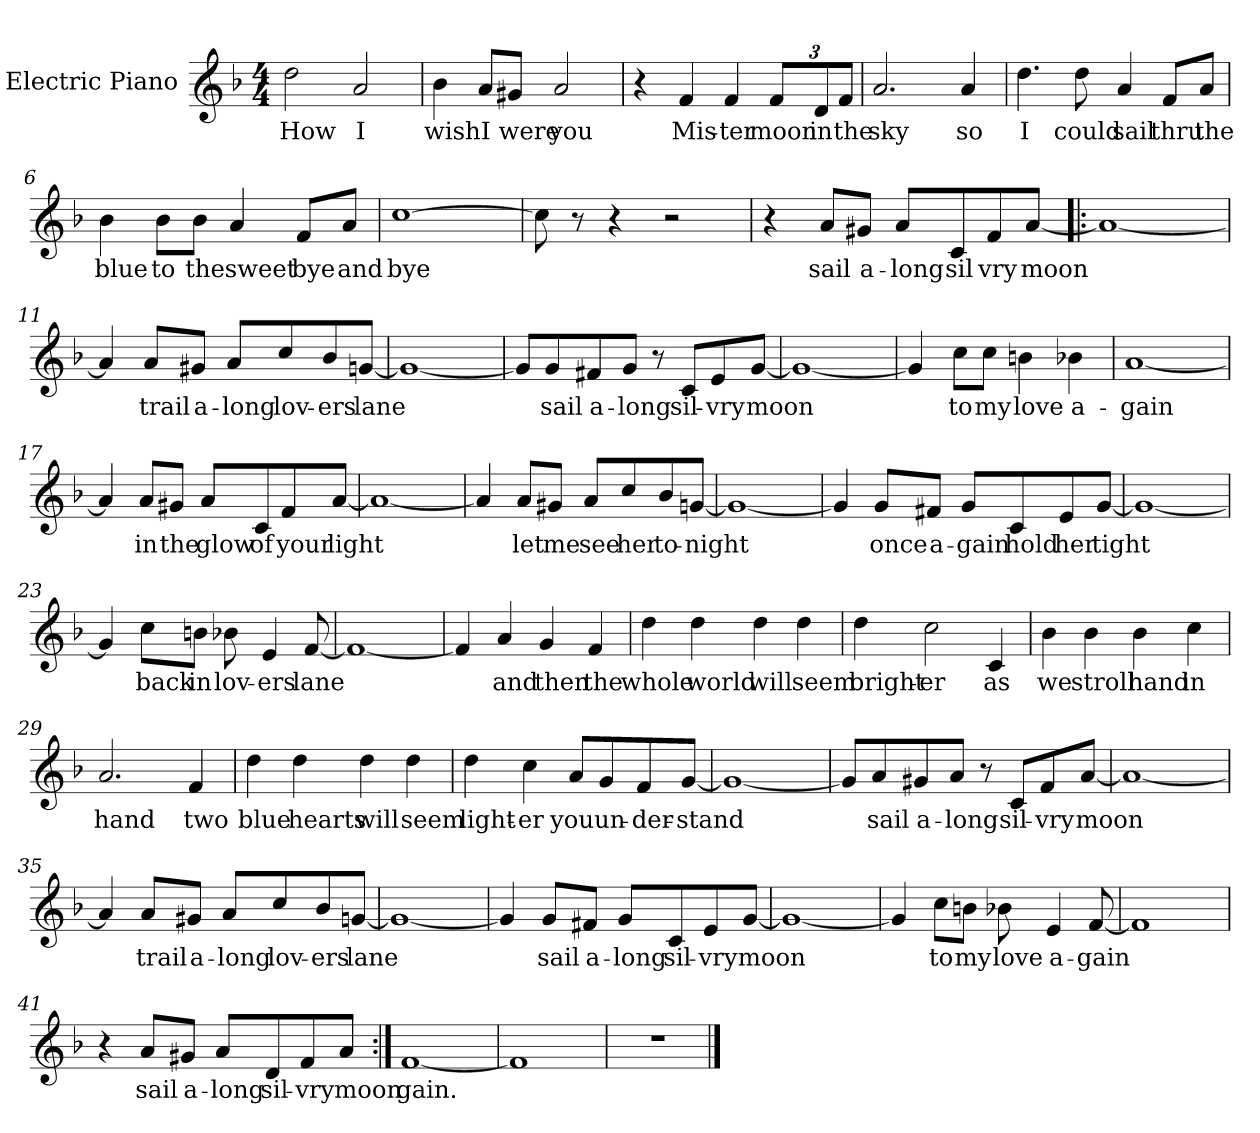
**kern	**text
*part1	*part1
*staff1	*staff1
*I"Electric Piano	*
*I'E.Pno	*
*clefG2	*
*k[b-]	*
*F:	*
*M4/4	*
=1	=1
2dd\	How
2a/	I
=2	=2
4b-\	wish
8a/L	I
8g#X/J	were
2a/	you
=3	=3
4r	.
4f/	Mis-
4f/	-ter
*Xbrackettup	*
12f/L	moon
12d/	in
12f/J	the
=4	=4
2.a/	sky
4a/	so
!!LO:LB:g=z
=5	=5
4.dd\	I
8dd\	could
4a/	sail
8f/L	thru
8a/J	the
=6	=6
4b-\	blue
8b-\L	to
8b-\J	the
4a/	sweet
8f/L	bye
8a/J	and
=7	=7
[1cc	bye
=8	=8
8cc\]	.
8r	.
4r	.
2r	.
!!LO:LB:g=z
=9	=9
4r	.
8a/L	sail
8g#X/J	a-
8a/L	-long
8c/	sil
8f/	vry
[8a/J	moon
=10!|:	=10!|:
1a_	.
=11	=11
4a/]	.
8a/L	trail
8g#X/J	a-
8a/L	-long
8cc/	lov-
8b-/	-ers
[8gn/J	lane
=12	=12
1g_	.
!!LO:LB:g=z
=13	=13
8g/L]	.
8g/	sail
8f#X/	a-
8g/J	-long
8r	.
8c/L	sil-
8e/	-vry
[8g/J	moon
=14	=14
1g_	.
=15	=15
4g/]	.
8cc\L	to
8cc\J	my
4bn\	love
4b-X\	a-
=16	=16
[1a	-gain
!!LO:LB:g=z
=17	=17
4a/]	.
8a/L	in
8g#X/J	the
8a/L	glow
8c/	of
8f/	your
[8a/J	light
=18	=18
1a_	.
=19	=19
4a/]	.
8a/L	let
8g#X/J	me
8a/L	see
8cc/	her
8b-/	to-
[8gn/J	-night
=20	=20
1g_	.
!!LO:LB:g=z
=21	=21
4g/]	.
8g/L	once
8f#X/J	a-
8g/L	-gain
8c/	hold
8e/	her
[8g/J	tight
=22	=22
1g_	.
=23	=23
4g/]	.
8cc\L	back
8bn\J	in
8b-X\	lov-
4e/	-ers
[8f/	lane
=24	=24
1f_	.
!!LO:LB:g=z
=25	=25
4f/]	.
4a/	and
4g/	then
4f/	the
=26	=26
4dd\	whole
4dd\	world
4dd\	will
4dd\	seem
=27	=27
4dd\	bright-
2cc\	-er
4c/	as
=28	=28
4b-\	we
4b-\	stroll
4b-\	hand
4cc\	in
!!LO:LB:g=z
=29	=29
2.a/	hand
4f/	two
=30	=30
4dd\	blue
4dd\	hearts
4dd\	will
4dd\	seem
=31	=31
4dd\	light-
4cc\	-er
8a/L	you
8g/	un-
8f/	-der-
[8g/J	-stand
=32	=32
1g_	.
!!LO:PB:g=z
=33	=33
8g/L]	.
8a/	sail
8g#X/	a-
8a/J	-long
8r	.
8c/L	sil-
8f/	-vry
[8a/J	moon
=34	=34
1a_	.
=35	=35
4a/]	.
8a/L	trail
8g#X/J	a-
8a/L	-long
8cc/	lov-
8b-/	ers
[8gn/J	lane
=36	=36
1g_	.
!!LO:LB:g=z
=37	=37
4g/]	.
8g/L	sail
8f#X/J	a-
8g/L	-long
8c/	sil-
8e/	-vry
[8g/J	moon
=38	=38
1g_	.
=39	=39
4g/]	.
8cc\L	to
8bn\J	my
8b-X\	love
4e/	a-
[8f/	-gain
=40	=40
1f]	.
!!LO:LB:g=z
=41	=41
4r	.
8a/L	sail
8g#X/J	a-
8a/L	-long
8d/	sil-
8f/	-vry
8a/J	moon
=42:|!	=42:|!
[1f	gain.
=43	=43
1f]	.
=44	=44
1r	.
==	==
*-	*-
